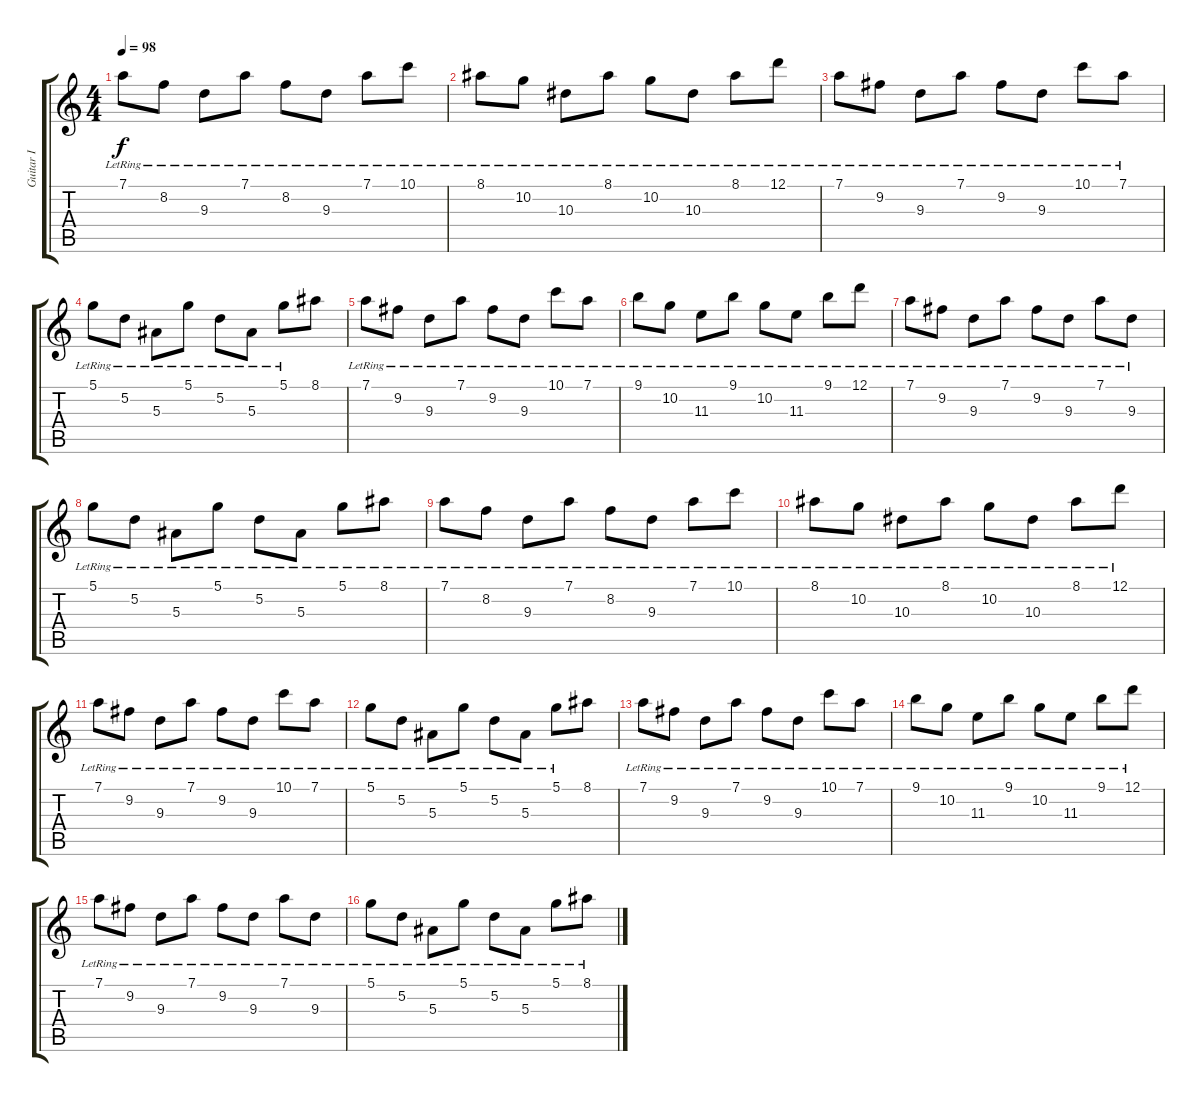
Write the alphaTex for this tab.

\track ("Guitar I" "Guitar I") {instrument acousticguitarsteel}
\staff {score tabs}
\tuning (D4 A3 F3 C3 G2 D2) {hide}
\ts (4 4)
\tempo 98
\clef g2
\ks c
7.1{lr}.8{dy f} 8.2{lr}.8 9.3{lr}.8 7.1{lr}.8 8.2{lr}.8 9.3{lr}.8 7.1{lr}.8 10.1{lr}.8 |
8.1{lr}.8 10.2{lr}.8 10.3{lr}.8 8.1{lr}.8 10.2{lr}.8 10.3{lr}.8 8.1{lr}.8 12.1{lr}.8 |
7.1{lr}.8 9.2{lr}.8 9.3{lr}.8 7.1{lr}.8 9.2{lr}.8 9.3{lr}.8 10.1{lr}.8 7.1{lr}.8 |
5.1{lr}.8 5.2{lr}.8 5.3{lr}.8 5.1{lr}.8 5.2{lr}.8 5.3{lr}.8 5.1{lr}.8 8.1.8 |
7.1{lr}.8 9.2{lr}.8 9.3{lr}.8 7.1{lr}.8 9.2{lr}.8 9.3{lr}.8 10.1{lr}.8 7.1{lr}.8 |
9.1{lr}.8 10.2{lr}.8 11.3{lr}.8 9.1{lr}.8 10.2{lr}.8 11.3{lr}.8 9.1{lr}.8 12.1{lr}.8 |
7.1{lr}.8 9.2{lr}.8 9.3{lr}.8 7.1{lr}.8 9.2{lr}.8 9.3{lr}.8 7.1{lr}.8 9.3{lr}.8 |
5.1{lr}.8 5.2{lr}.8 5.3{lr}.8 5.1{lr}.8 5.2{lr}.8 5.3{lr}.8 5.1{lr}.8 8.1{lr}.8 |
7.1{lr}.8 8.2{lr}.8 9.3{lr}.8 7.1{lr}.8 8.2{lr}.8 9.3{lr}.8 7.1{lr}.8 10.1{lr}.8 |
8.1{lr}.8 10.2{lr}.8 10.3{lr}.8 8.1{lr}.8 10.2{lr}.8 10.3{lr}.8 8.1{lr}.8 12.1{lr}.8 |
7.1{lr}.8 9.2{lr}.8 9.3{lr}.8 7.1{lr}.8 9.2{lr}.8 9.3{lr}.8 10.1{lr}.8 7.1{lr}.8 |
5.1{lr}.8 5.2{lr}.8 5.3{lr}.8 5.1{lr}.8 5.2{lr}.8 5.3{lr}.8 5.1{lr}.8 8.1.8 |
7.1{lr}.8 9.2{lr}.8 9.3{lr}.8 7.1{lr}.8 9.2{lr}.8 9.3{lr}.8 10.1{lr}.8 7.1{lr}.8 |
9.1{lr}.8 10.2{lr}.8 11.3{lr}.8 9.1{lr}.8 10.2{lr}.8 11.3{lr}.8 9.1{lr}.8 12.1{lr}.8 |
7.1{lr}.8 9.2{lr}.8 9.3{lr}.8 7.1{lr}.8 9.2{lr}.8 9.3{lr}.8 7.1{lr}.8 9.3{lr}.8 |
5.1{lr}.8 5.2{lr}.8 5.3{lr}.8 5.1{lr}.8 5.2{lr}.8 5.3{lr}.8 5.1{lr}.8 8.1{lr}.8
